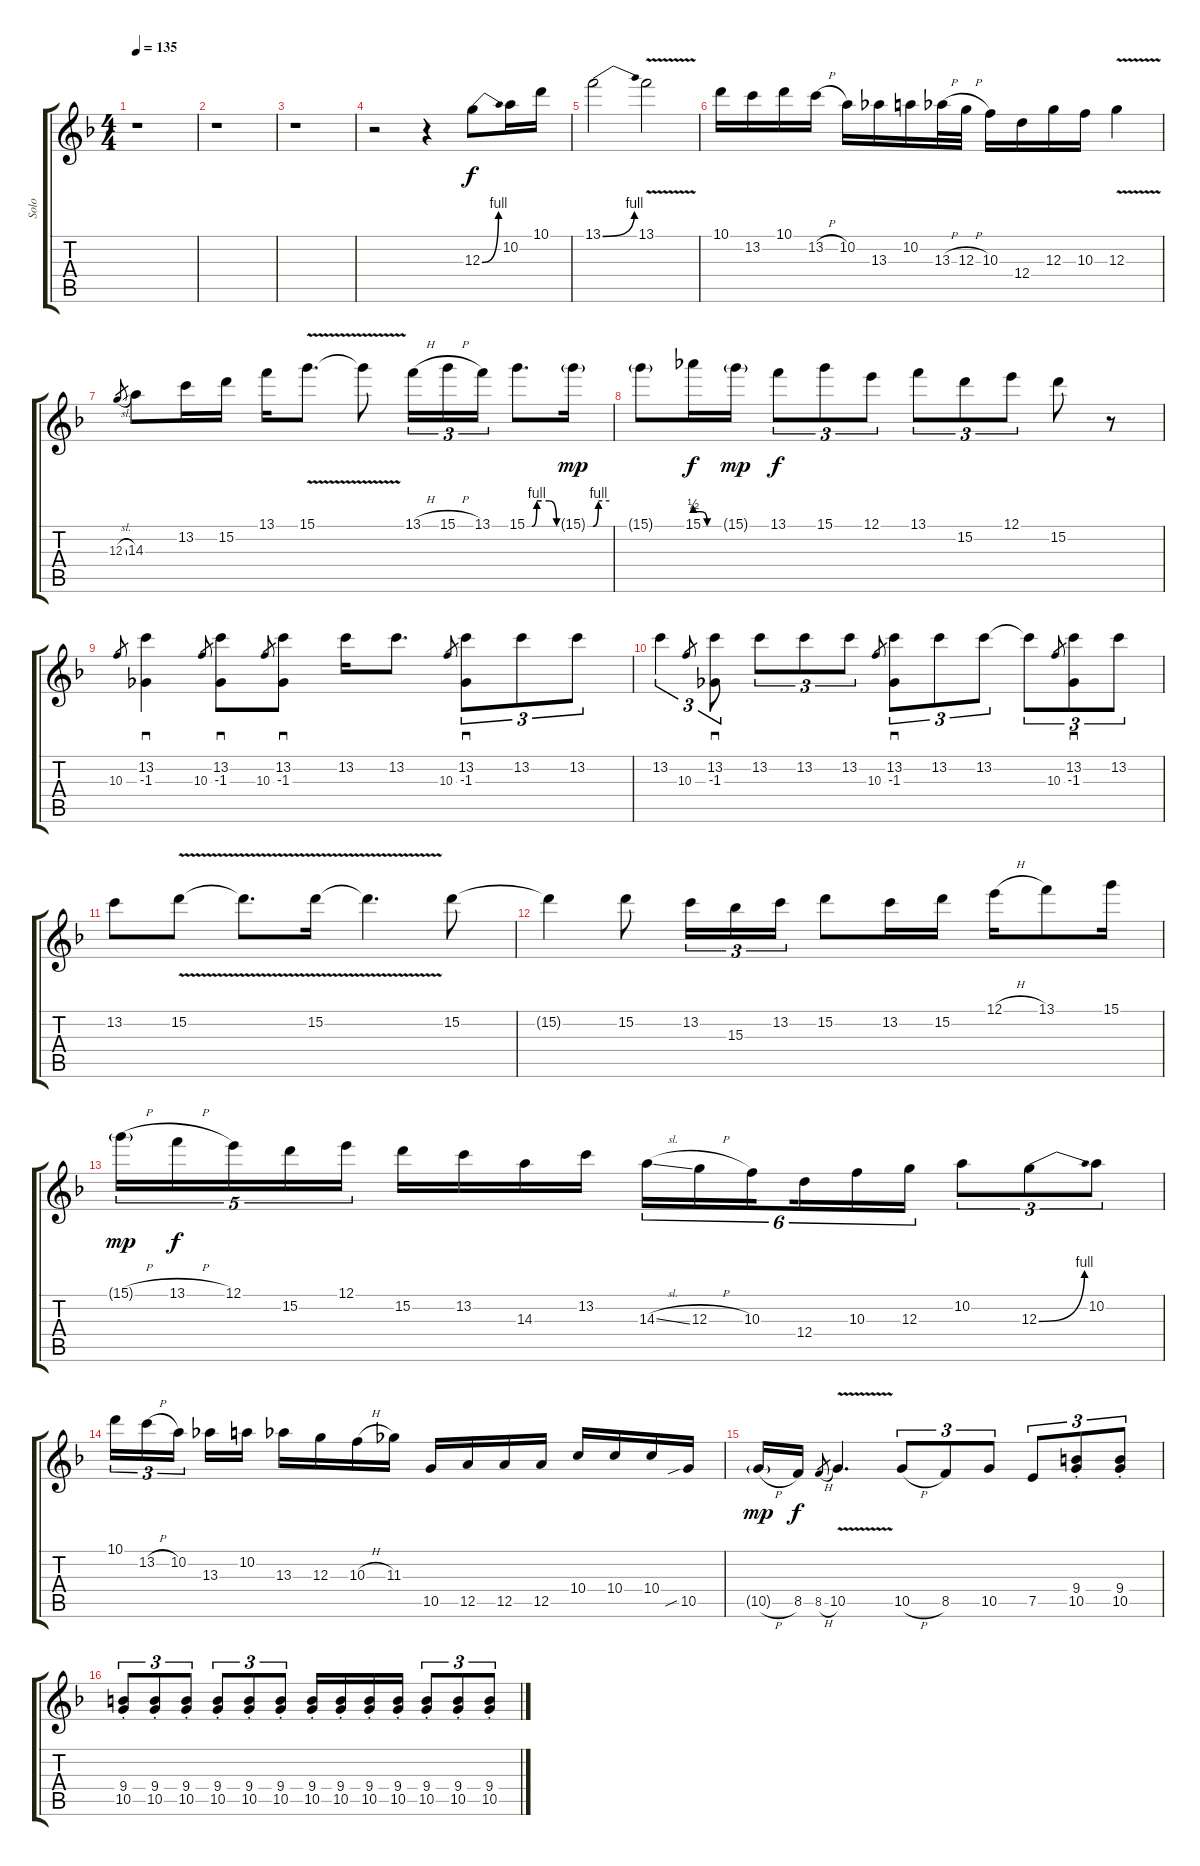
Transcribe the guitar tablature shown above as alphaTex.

\track ("Solo" "Solo") {instrument distortionguitar}
\staff {score tabs}
\tuning (E4 B3 G3 D3 A2 E2) {hide}
\ts (4 4)
\tempo 135
\clef g2
\ks f
r.1{dy mp} |
r.1 |
r.1 |
r.2 r.4 12.3{be (bend 0 0 60 4)}.8{dy f} 10.2.16 10.1.16 |
13.1{be (bend 0 0 60 4)}.2 13.1{v}.2 |
10.1.16 13.2.16 10.1.16 13.2{h}.16 10.2.16 13.3.16 10.2.16 13.3{h}.32 12.3{h}.32 10.3.16 12.4.16 12.3.16 10.3.16 12.3{v}.4 |
12.3{sl}.8{gr} 14.3.8 13.2.16 15.2.16 13.1.16 15.1{v}.8{d} 15.1{t}.8 13.1{h}.16{tu (3 2)} 15.1{h}.16{tu (3 2)} 13.1.16{tu (3 2)} 15.1{be (custom 0 0 10 0 20 4 30 4 45 4 60 0)}.8{d} 15.1{be (custom 0 0 15 0 30 4 60 4) g}.16{dy mp} |
15.1{g}.8 15.1{be (custom 0 2 15 2 30 0 60 0)}.16{dy f} 15.1{g}.16{dy mp} 13.1.8{tu (3 2) dy f} 15.1.8{tu (3 2)} 12.1.8{tu (3 2)} 13.1.8{tu (3 2)} 15.2.8{tu (3 2)} 12.1.8{tu (3 2)} 15.2.8 r.8 |
10.3.8{gr} (13.2 -1.3).4{sd} 10.3.8{gr} (13.2 -1.3).8{sd} 10.3.8{gr} (13.2 -1.3).8{sd} 13.2.16 13.2.8{d} 10.3.8{gr} (13.2 -1.3).8{sd tu (3 2)} 13.2.8{tu (3 2)} 13.2.8{tu (3 2)} |
13.2.4{tu (3 2)} 10.3.8{gr} (13.2 -1.3).8{sd tu (3 2)} 13.2.8{tu (3 2)} 13.2.8{tu (3 2)} 13.2.8{tu (3 2)} 10.3.8{gr} (13.2 -1.3).8{sd tu (3 2)} 13.2.8{tu (3 2)} 13.2.8{tu (3 2)} 13.2{t}.8{tu (3 2)} 10.3.8{gr} (13.2 -1.3).8{sd tu (3 2)} 13.2.8{tu (3 2)} |
13.2.8 15.2{v}.8 15.2{t}.8{d} 15.2{v}.16 15.2{t}.4{d} 15.2.8 |
15.2{t}.4 15.2.8 13.2.16{tu (3 2)} 15.3.16{tu (3 2)} 13.2.16{tu (3 2)} 15.2.8 13.2.16 15.2.16 12.1{h}.16 13.1.8 15.1.16 |
15.1{h g}.16{tu (5 4) dy mp} 13.1{h}.16{tu (5 4) dy f} 12.1.16{tu (5 4)} 15.2.16{tu (5 4)} 12.1.16{tu (5 4)} 15.2.16 13.2.16 14.3.16 13.2.16 14.3{sl}.16{tu (6 4)} 12.3{h}.16{tu (6 4)} 10.3.16{tu (6 4) beam splitsecondary} 12.4.16{tu (6 4)} 10.3.16{tu (6 4)} 12.3.16{tu (6 4)} 10.2.8{tu (3 2)} 12.3{be (bend 0 0 60 4)}.8{tu (3 2)} 10.2.8{tu (3 2)} |
10.1.16{tu (3 2)} 13.2{h}.16{tu (3 2)} 10.2.16{tu (3 2) beam splitsecondary} 13.3.16 10.2.16 13.3.16 12.3.16 10.3{h}.16 11.3.16 10.5.16 12.5.16 12.5.16 12.5.16 10.4.16 10.4.16 10.4.16 10.5{sib}.16 |
10.5{h g}.16{dy mp} 8.5.16{dy f} 8.5{h}.8{gr} 10.5{v}.4{d} 10.5{h}.8{tu (3 2)} 8.5.8{tu (3 2)} 10.5.8{tu (3 2)} 7.5.8{tu (3 2)} (9.4{st} 10.5{st}).8{tu (3 2)} (9.4{st} 10.5{st}).8{tu (3 2)} |
(9.4{st} 10.5{st}).8{tu (3 2)} (9.4{st} 10.5{st}).8{tu (3 2)} (9.4{st} 10.5{st}).8{tu (3 2)} (9.4{st} 10.5{st}).8{tu (3 2)} (9.4{st} 10.5{st}).8{tu (3 2)} (9.4{st} 10.5{st}).8{tu (3 2)} (9.4{st} 10.5{st}).16 (9.4{st} 10.5{st}).16 (9.4{st} 10.5{st}).16 (9.4{st} 10.5{st}).16 (9.4{st} 10.5{st}).8{tu (3 2)} (9.4{st} 10.5{st}).8{tu (3 2)} (9.4{st} 10.5{st}).8{tu (3 2)}
